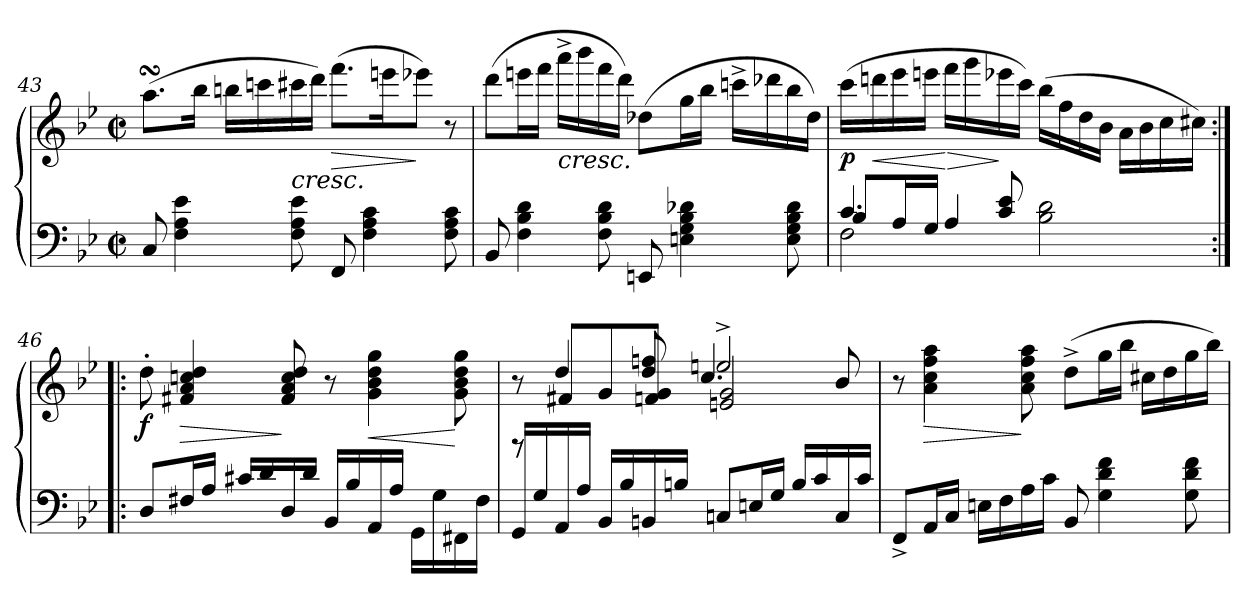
**kern	**kern	**dynam
*part1	*part1	*part1
*staff2	*staff1	*staff1/2
!!LO:LB:g=z
*clefF4	*clefG2	*
*k[b-e-]	*k[b-e-]	*
*B-:	*B-:	*
*M2/2	*M2/2	*
*met(c|)	*met(c|)	*
=43	=43	=43
8C/	(>8.aasSsS\L	.
4F\ 4A\ 4e-\	.	.
.	16bb-\Jk	.
.	16bbn\LL	.
.	16cccni\	.
!	!	!LO:HP:b
8F\ 8A\ 8e-\	16ccc#X\	<
.	16ddd\JJ)	.
!	!	!LO:HP:b
8FF/	(>8.fff\L	>
4F\ 4A\ 4c\	.	.
.	16eeen\k	[
.	8eee-X\J)	]
8F\ 8A\ 8c\	8r	.
!!LO:LB:g=z
=44	=44	=44
8BB-/	(>8ddd\L	.
4F\ 4B-\ 4d\	16eeen\L	.
.	16fff\JJ	.
!	!LO:TX:b:i:t=cresc.	!
.	16aaa^>\LL	.
.	16bbb-i\	.
8F\ 8B-\ 8d\	16fff\	.
.	16ddd\JJ)	.
8EEn/	(>8dd-X\L	.
4En\ 4G\ 4B-\ 4d-X\	16gg\L	.
.	16bb-\JJ	.
.	16cccni^>\LL	.
.	16ddd-X\	.
8E\ 8G\ 8B-\ 8d-\	16bb-\	.
.	16dd-\JJ)	.
=45	=45	=45
*^	*	*
*	*^	*	*
!	!	!	!	!LO:DY:b
4.c/	2F\	8B-/L	(>16ccc\LL	p
!	!	!	!	!LO:HP:b
.	.	.	16dddni\	<
.	.	16A/L	16eee-i\	.
.	.	16G/JJ	16eeen\JJ	.
!	!	!	!	!LO:HP:n=1:b
.	.	4A/	16fff\LL	[ >
.	.	.	16ggg\	.
8c/ 8e-/	.	.	16eee-X\	]
.	.	.	16ccc\JJ)	.
2B-\ 2d\	2ryy	2ryy	(>16bb-\LL	.
.	.	.	16ff\	.
.	.	.	16dd\	.
.	.	.	16b-\JJ	.
.	.	.	16a\LL	.
.	.	.	16b-\	.
.	.	.	16cc\	.
.	.	.	16cc#X\JJ)	.
*	*v	*v	*	*
!!LO:LB:g=z
=46:|!|:	=46:|!|:	=46:|!|:	=46:|!|:
!	!	!	!LO:DY:b
1ryy	8D/L	8dd'>\	f
!	!	!	!LO:HP:b
.	16F#X/L	4f#X/ 4a/ 4ccni/ 4dd/	>
.	16A/JJ	.	.
.	16c#X/LL	.	.
.	16d/	.	.
.	16D/	8f#/ 8a/ 8cc/ 8dd/	]
.	16d/JJ	.	.
.	16BB-/LL	8r	.
.	16B-/	.	.
!	!	!	!LO:HP:b
!	!	!	!LO:HP:n=1:b
.	16AA/	4g\ 4b-\ 4dd\ 4gg\	< >
.	16A/JJ	.	.
.	16GG\LL	.	.
.	16G\	.	.
.	16FF#X\	8g\ 8b-\ 8dd\ 8gg\	[
.	16F#\JJ	.	.
*v	*v	*	*
.	.	]
=47	=47	=47
*^	*^	*
*	*^	*	*^	*
8rb	8rb	16GG/LL	8r	8ryy	2ryy	.
.	.	16G/	.	.	.	.
2..ryy	4.ryy	16AA/	4dd/	8f#X/L	.	.
.	.	16A/JJ	.	.	.	.
.	.	16BB-/LL	.	8g/	.	.
.	.	16B-/	.	.	.	.
.	.	16BBn/	8dd/'> 8ffni/'>	8fn/ 8g/J	.	.
.	.	16Bn/JJ	.	.	.	.
.	2ryy	8Cni/L	2een^>/	2en/ 2g/	4.cc/	.
.	.	16En/L	.	.	.	.
.	.	16G/JJ	.	.	.	.
.	.	16B/LL	.	.	.	.
.	.	16c/	.	.	.	.
.	.	16C/	.	.	8b-i/	.
.	.	16c/JJ	.	.	.	.
*v	*v	*v	*	*	*	*
*	*v	*v	*v	*
!!LO:LB:g=z
=48	=48	=48
8FF^</L	8r	.
!	!	!LO:HP:b
16AA/L	4a\ 4cc\ 4ff\ 4aa\	>
16C/JJ	.	.
16En\LL	.	.
16F\	.	.
16A\	8a\ 8cc\ 8ff\ 8aa\	]
16c\JJ	.	.
8BB-/	(>8dd^>\L	.
4G\ 4d\ 4f\	16gg\L	.
.	16bb-\JJ	.
.	16cc#X\LL	.
.	16dd\	.
8G\ 8d\ 8f\	16gg\	.
.	16bb-\JJ)	.
=	=	=
*-	*-	*-
